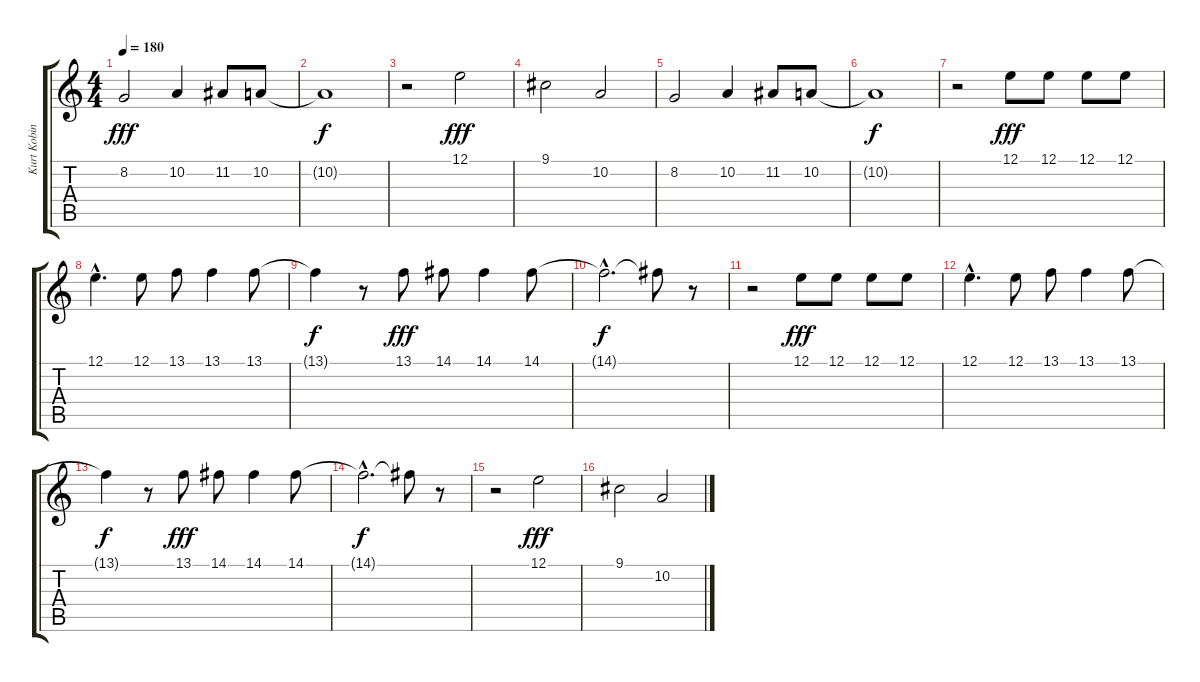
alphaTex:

\track ("Kurt Kobin - Vocals" "Kurt Kobin") {instrument sopranosax}
\staff {score tabs}
\tuning (E4 B3 G3 D3 A2 E2) {hide}
\ts (4 4)
\tempo 180
\clef g2
\ks c
8.2.2{dy fff} 10.2.4 11.2.8 10.2.8 |
10.2{t}.1{dy f} |
r.2 12.1.2{dy fff} |
9.1.2 10.2.2 |
8.2.2 10.2.4 11.2.8 10.2.8 |
10.2{t}.1{dy f} |
r.2 12.1.8{dy fff} 12.1.8 12.1.8 12.1.8 |
12.1{hac}.4{d} 12.1.8 13.1.8 13.1.4 13.1.8 |
13.1{t}.4{dy f} r.8 13.1.8{dy fff} 14.1.8 14.1.4 14.1.8 |
14.1{hac t}.2{d dy f} 14.1{t}.8 r.8 |
r.2 12.1.8{dy fff} 12.1.8 12.1.8 12.1.8 |
12.1{hac}.4{d} 12.1.8 13.1.8 13.1.4 13.1.8 |
13.1{t}.4{dy f} r.8 13.1.8{dy fff} 14.1.8 14.1.4 14.1.8 |
14.1{hac t}.2{d dy f} 14.1{t}.8 r.8 |
r.2 12.1.2{dy fff} |
9.1.2 10.2.2
